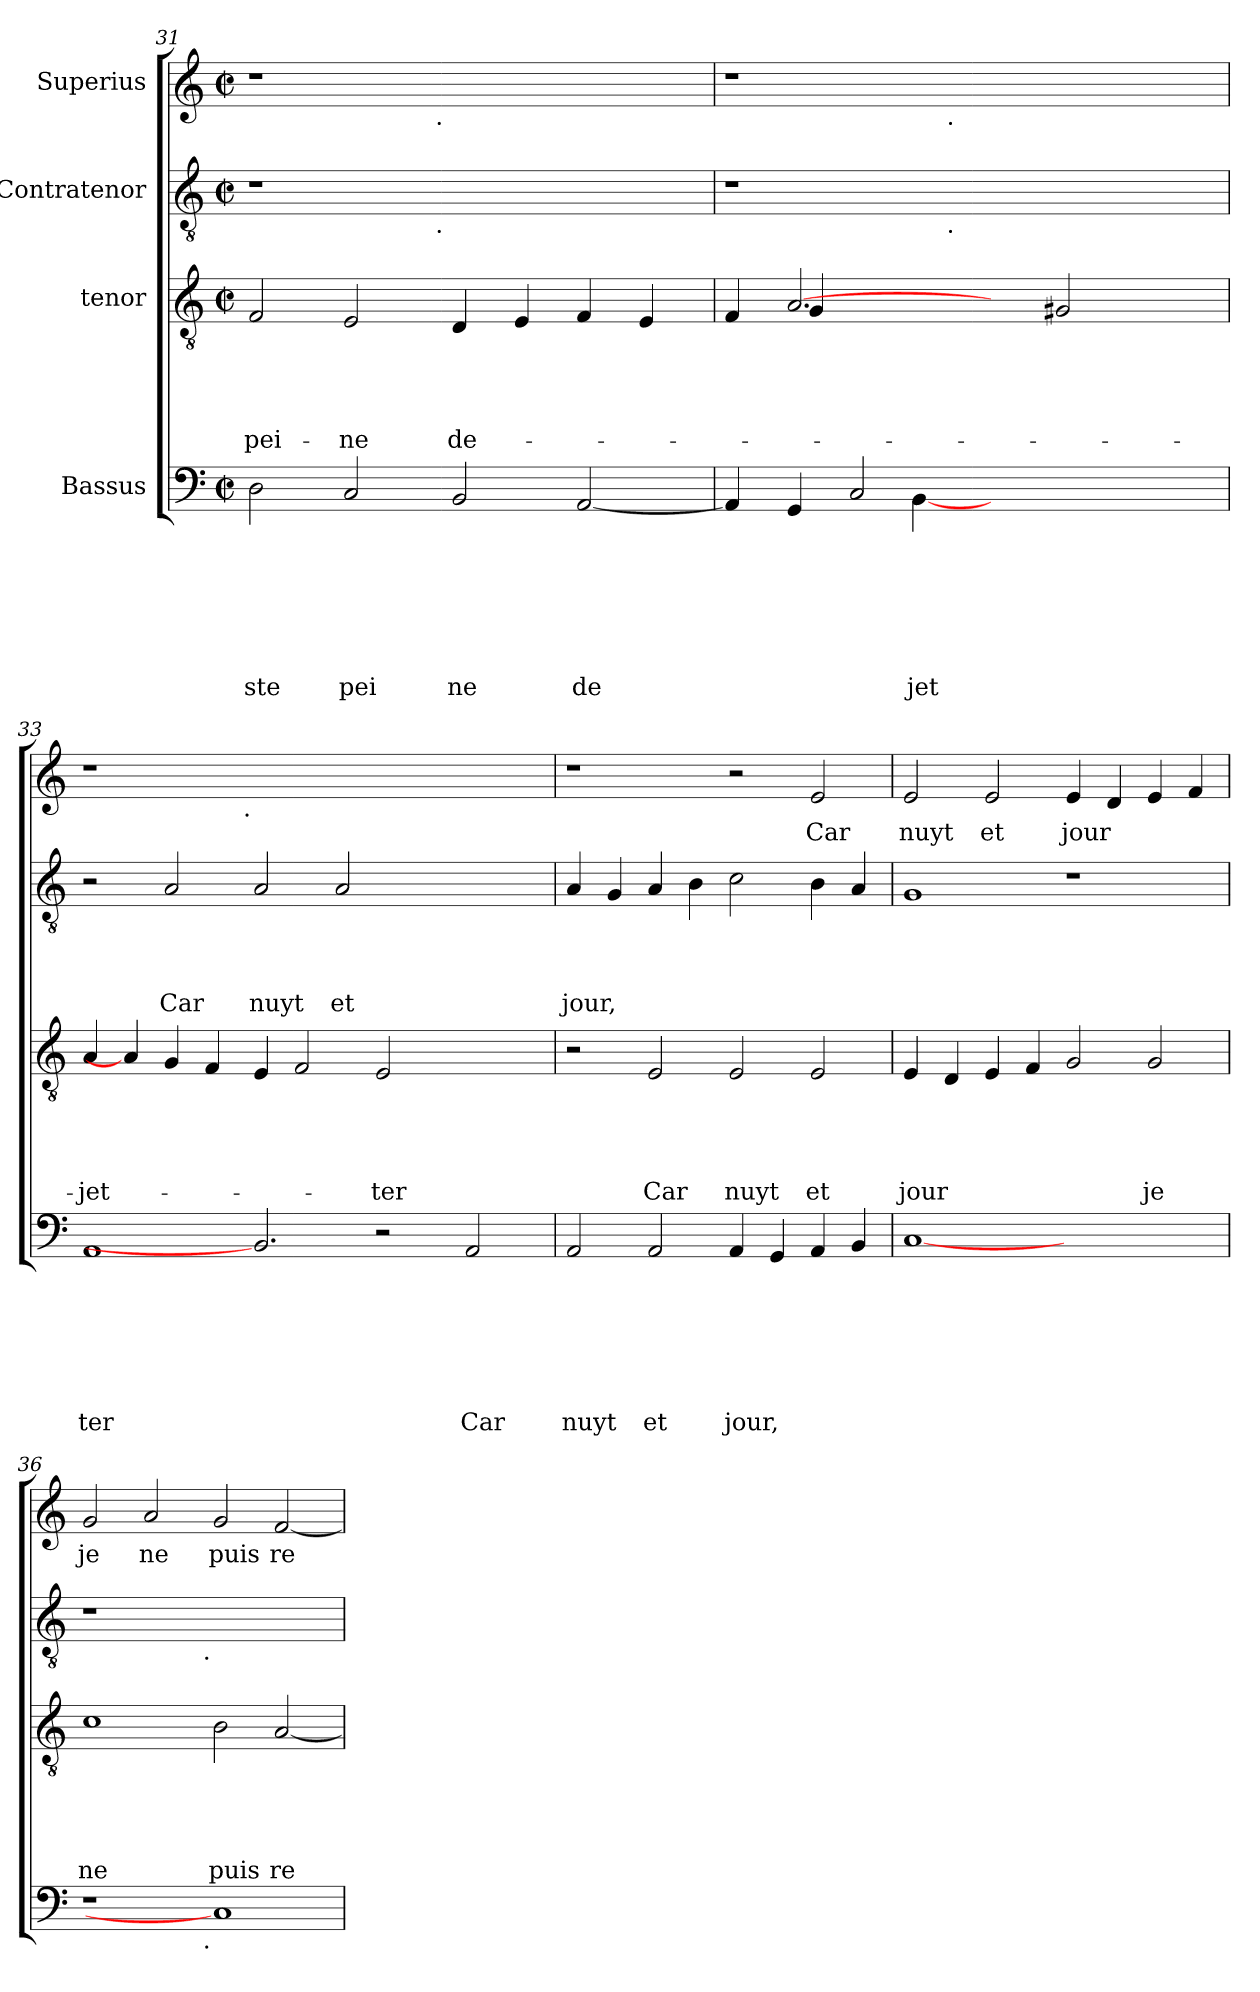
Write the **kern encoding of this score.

**kern	**text	**text	**text	**text	**text	**text	**text	**kern	**text	**text	**text	**text	**text	**kern	**text	**text	**text	**text	**kern	**text
*part4	*part4	*part4	*part4	*part4	*part4	*part4	*part4	*part3	*part3	*part3	*part3	*part3	*part3	*part2	*part2	*part2	*part2	*part2	*part1	*part1
*staff4	*staff4	*staff4	*staff4	*staff4	*staff4	*staff4	*staff4	*staff3	*staff3	*staff3	*staff3	*staff3	*staff3	*staff2	*staff2	*staff2	*staff2	*staff2	*staff1	*staff1
*I"Bassus	*	*	*	*	*	*	*	*I"tenor	*	*	*	*	*	*I"Contratenor	*	*	*	*	*I"Superius	*
*clefF4	*	*	*	*	*	*	*	*clefGv2	*	*	*	*	*	*clefGv2	*	*	*	*	*clefG2	*
*k[]	*	*	*	*	*	*	*	*k[]	*	*	*	*	*	*k[]	*	*	*	*	*k[]	*
*C:	*	*	*	*	*	*	*	*C:	*	*	*	*	*	*C:	*	*	*	*	*C:	*
*M2/2	*	*	*	*	*	*	*	*M2/2	*	*	*	*	*	*M2/2	*	*	*	*	*M2/2	*
*met(c|)	*	*	*	*	*	*	*	*met(c|)	*	*	*	*	*	*met(c|)	*	*	*	*	*met(c|)	*
=31	=31	=31	=31	=31	=31	=31	=31	=31	=31	=31	=31	=31	=31	=31	=31	=31	=31	=31	=31	=31
!	!	!	!	!	!	!	!LO:LY:b	!	!	!	!	!	!LO:LY:b	!	!	!	!	!	!	!
*	*	*	*	*	*	*	*	*	*	*	*	*	*	*^	*	*	*	*	*^	*
2D\	.	.	.	.	.	.	ste	2F/	.	.	.	.	pei-	1r	2ryy	.	.	.	.	1r	2ryy	.
!	!	!	!	!	!	!	!LO:LY:b	!	!	!	!	!	!LO:LY:b	!	!	!	!	!	!	!	!	!
2C/	.	.	.	.	.	.	pei	2E/	.	.	.	.	-ne	.	4...ryy	.	.	.	.	.	4...ryy	.
!	!	!	!	!	!	!	!	!	!	!	!	!	!	!	!	!	!	!	!	!	!LO:TX:b:t=.	!
!	!	!	!	!	!	!	!	!	!	!	!	!	!	!	!LO:TX:b:t=.	!	!	!	!	!	!	!
.	.	.	.	.	.	.	.	.	.	.	.	.	.	.	1ryy	.	.	.	.	.	1ryy	.
!	!	!	!	!	!	!	!LO:LY:b	!	!	!	!	!	!LO:LY:b	!	!	!	!	!	!	!	!	!
2BB/	.	.	.	.	.	.	ne	4D/	.	.	.	.	de-	1ryy	.	.	.	.	.	1ryy	.	.
.	.	.	.	.	.	.	.	4E/	.	.	.	.	.	.	.	.	.	.	.	.	.	.
!	!	!	!	!	!	!	!LO:LY:b	!	!	!	!	!	!	!	!	!	!	!	!	!	!	!
[<2AA/	.	.	.	.	.	.	de	4F/	.	.	.	.	.	.	.	.	.	.	.	.	.	.
.	.	.	.	.	.	.	.	4E/	.	.	.	.	.	.	.	.	.	.	.	.	.	.
.	.	.	.	.	.	.	.	.	.	.	.	.	.	.	32ryy	.	.	.	.	.	32ryy	.
=32	=32	=32	=32	=32	=32	=32	=32	=32	=32	=32	=32	=32	=32	=32	=32	=32	=32	=32	=32	=32	=32	=32
*^	*	*	*	*	*	*	*	*^	*	*	*	*	*	*	*	*	*	*	*	*	*	*
4AA/]	2.ryy	.	.	.	.	.	.	.	4F/	4ryy	.	.	.	.	.	1r	2ryy	.	.	.	.	1r	2ryy	.
4GG/	.	.	.	.	.	.	.	.	[2.A	4G/	.	.	.	.	.	.	.	.	.	.	.	.	.	.
2C/	.	.	.	.	.	.	.	.	.	1ryy	.	.	.	.	.	.	4ryy	.	.	.	.	.	4ryy	.
!	!	!	!	!	!	!	!	!LO:LY:b	!	!	!	!	!	!	!	!	!	!	!	!	!	!	!	!
.	[4BB	.	.	.	.	.	.	jet	.	.	.	.	.	.	.	.	16.ryy	.	.	.	.	.	16.ryy	.
!	!	!	!	!	!	!	!	!	!	!	!	!	!	!	!	!	!	!	!	!	!	!	!LO:TX:b:t=.	!
!	!	!	!	!	!	!	!	!	!	!	!	!	!	!	!	!	!LO:TX:b:t=.	!	!	!	!	!	!	!
.	.	.	.	.	.	.	.	.	.	.	.	.	.	.	.	.	2ryy	.	.	.	.	.	2ryy	.
2.ryy	2.ryy	.	.	.	.	.	.	.	4ryy	.	.	.	.	.	.	2.ryy	.	.	.	.	.	2.ryy	.	.
.	.	.	.	.	.	.	.	.	2G#/	.	.	.	.	.	.	.	.	.	.	.	.	.	.	.
.	.	.	.	.	.	.	.	.	.	.	.	.	.	.	.	.	4ryy	.	.	.	.	.	4ryy	.
.	.	.	.	.	.	.	.	.	.	4ryy	.	.	.	.	.	.	.	.	.	.	.	.	.	.
.	.	.	.	.	.	.	.	.	.	.	.	.	.	.	.	.	8ryy	.	.	.	.	.	8ryy	.
.	.	.	.	.	.	.	.	.	.	.	.	.	.	.	.	.	32ryy	.	.	.	.	.	32ryy	.
=33	=33	=33	=33	=33	=33	=33	=33	=33	=33	=33	=33	=33	=33	=33	=33	=33	=33	=33	=33	=33	=33	=33	=33	=33
!	!	!	!	!	!	!	!	!LO:LY:b	!	!	!	!	!	!	!LO:LY:b	!	!	!	!	!	!	!	!	!
*v	*v	*	*	*	*	*	*	*	*	*	*	*	*	*	*	*v	*v	*	*	*	*	*	*	*
*	*	*	*	*	*	*	*	*v	*v	*	*	*	*	*	*	*	*	*	*	*	*	*
1AA	.	.	.	.	.	.	ter	4A/	.	.	.	.	-jet-	2r	.	.	.	.	1r	2ryy	.
.	.	.	.	.	.	.	.	4A]	.	.	.	.	.	.	.	.	.	.	.	.	.
!	!	!	!	!	!	!	!	!	!	!	!	!	!	!	!	!	!	!LO:LY:b	!	!	!
.	.	.	.	.	.	.	.	4G/	.	.	.	.	.	2A/	.	.	.	Car	.	4...ryy	.
.	.	.	.	.	.	.	.	4F/	.	.	.	.	.	.	.	.	.	.	.	.	.
!	!	!	!	!	!	!	!	!	!	!	!	!	!	!	!	!	!	!	!	!LO:TX:b:t=.	!
.	.	.	.	.	.	.	.	.	.	.	.	.	.	.	.	.	.	.	.	1ryy	.
!	!	!	!	!	!	!	!	!	!	!	!	!	!	!	!	!	!	!LO:LY:b	!	!	!
2.BB]	.	.	.	.	.	.	.	4E/	.	.	.	.	.	2A/	.	.	.	nuyt	1..ryy	.	.
.	.	.	.	.	.	.	.	2F/	.	.	.	.	.	.	.	.	.	.	.	.	.
!	!	!	!	!	!	!	!	!	!	!	!	!	!	!	!	!	!	!LO:LY:b	!	!	!
.	.	.	.	.	.	.	.	.	.	.	.	.	.	2A/	.	.	.	et	.	.	.
!	!	!	!	!	!	!	!	!	!	!	!	!	!LO:LY:b	!	!	!	!	!	!	!	!
2r	.	.	.	.	.	.	.	2E/	.	.	.	.	-ter	.	.	.	.	.	.	.	.
.	.	.	.	.	.	.	.	.	.	.	.	.	.	.	.	.	.	.	.	2ryy	.
.	.	.	.	.	.	.	.	.	.	.	.	.	.	2.ryy	.	.	.	.	.	.	.
!	!	!	!	!	!	!	!LO:LY:b	!	!	!	!	!	!	!	!	!	!	!	!	!	!
2AA/	.	.	.	.	.	.	Car	2ryy	.	.	.	.	.	.	.	.	.	.	.	.	.
.	.	.	.	.	.	.	.	.	.	.	.	.	.	.	.	.	.	.	.	4ryy	.
.	.	.	.	.	.	.	.	.	.	.	.	.	.	.	.	.	.	.	.	32ryy	.
=34	=34	=34	=34	=34	=34	=34	=34	=34	=34	=34	=34	=34	=34	=34	=34	=34	=34	=34	=34	=34	=34
!	!	!	!	!	!	!	!LO:LY:b	!	!	!	!	!	!	!	!	!	!	!LO:LY:b	!	!	!
*	*	*	*	*	*	*	*	*	*	*	*	*	*	*	*	*	*	*	*v	*v	*
2AA/	.	.	.	.	.	.	nuyt	2r	.	.	.	.	.	4A/	.	.	.	jour,	1r	.
.	.	.	.	.	.	.	.	.	.	.	.	.	.	4G/	.	.	.	.	.	.
!	!	!	!	!	!	!	!LO:LY:b	!	!	!	!	!	!LO:LY:b	!	!	!	!	!	!	!
2AA/	.	.	.	.	.	.	et	2E/	.	.	.	.	Car	4A/	.	.	.	.	.	.
.	.	.	.	.	.	.	.	.	.	.	.	.	.	4B\	.	.	.	.	.	.
!	!	!	!	!	!	!	!LO:LY:b	!	!	!	!	!	!LO:LY:b	!	!	!	!	!	!	!
4AA/	.	.	.	.	.	.	jour,	2E/	.	.	.	.	nuyt	2c\	.	.	.	.	2r	.
4GG/	.	.	.	.	.	.	.	.	.	.	.	.	.	.	.	.	.	.	.	.
!	!	!	!	!	!	!	!	!	!	!	!	!	!LO:LY:b	!	!	!	!	!	!	!LO:LY:b
4AA/	.	.	.	.	.	.	.	2E/	.	.	.	.	et	4B\	.	.	.	.	2e/	Car
4BB/	.	.	.	.	.	.	.	.	.	.	.	.	.	4A/	.	.	.	.	.	.
=35	=35	=35	=35	=35	=35	=35	=35	=35	=35	=35	=35	=35	=35	=35	=35	=35	=35	=35	=35	=35
!	!	!	!	!	!	!	!	!	!	!	!	!	!LO:LY:b	!	!	!	!	!	!	!LO:LY:b
[1C	.	.	.	.	.	.	.	4E/	.	.	.	.	jour	1G	.	.	.	.	2e/	nuyt
.	.	.	.	.	.	.	.	4D/	.	.	.	.	.	.	.	.	.	.	.	.
!	!	!	!	!	!	!	!	!	!	!	!	!	!	!	!	!	!	!	!	!LO:LY:b
.	.	.	.	.	.	.	.	4E/	.	.	.	.	.	.	.	.	.	.	2e/	et
.	.	.	.	.	.	.	.	4F/	.	.	.	.	.	.	.	.	.	.	.	.
!	!	!	!	!	!	!	!	!	!	!	!	!	!	!	!	!	!	!	!	!LO:LY:b
1ryy	.	.	.	.	.	.	.	2G/	.	.	.	.	.	1r	.	.	.	.	4e/	jour
.	.	.	.	.	.	.	.	.	.	.	.	.	.	.	.	.	.	.	4d/	.
!	!	!	!	!	!	!	!	!	!	!	!	!	!LO:LY:b	!	!	!	!	!	!	!
.	.	.	.	.	.	.	.	2G/	.	.	.	.	je	.	.	.	.	.	4e/	.
.	.	.	.	.	.	.	.	.	.	.	.	.	.	.	.	.	.	.	4f/	.
!!LO:LB:g=z
=36	=36	=36	=36	=36	=36	=36	=36	=36	=36	=36	=36	=36	=36	=36	=36	=36	=36	=36	=36	=36
!	!	!	!	!	!	!	!	!	!	!	!	!	!LO:LY:b	!	!	!	!	!	!	!LO:LY:b
*^	*	*	*	*	*	*	*	*	*	*	*	*	*	*^	*	*	*	*	*	*
1r	2ryy	.	.	.	.	.	.	.	1c	.	.	.	.	ne	1r	2ryy	.	.	.	.	2g/	je
!	!	!	!	!	!	!	!	!	!	!	!	!	!	!	!	!	!	!	!	!	!	!LO:LY:b
.	4...ryy	.	.	.	.	.	.	.	.	.	.	.	.	.	.	4...ryy	.	.	.	.	2a/	ne
!	!	!	!	!	!	!	!	!	!	!	!	!	!	!	!	!LO:TX:b:t=.	!	!	!	!	!	!
!	!LO:TX:b:t=.	!	!	!	!	!	!	!	!	!	!	!	!	!	!	!	!	!	!	!	!	!
.	1ryy	.	.	.	.	.	.	.	.	.	.	.	.	.	.	1ryy	.	.	.	.	.	.
!	!	!	!	!	!	!	!	!	!	!	!	!	!	!LO:LY:b	!	!	!	!	!	!	!	!LO:LY:b
1C]	.	.	.	.	.	.	.	.	2B\	.	.	.	.	puis	1ryy	.	.	.	.	.	2g/	puis
!	!	!	!	!	!	!	!	!	!	!	!	!	!	!LO:LY:b	!	!	!	!	!	!	!	!LO:LY:b
.	.	.	.	.	.	.	.	.	[<2A/	.	.	.	.	re	.	.	.	.	.	.	[<2f/	re
.	32ryy	.	.	.	.	.	.	.	.	.	.	.	.	.	.	32ryy	.	.	.	.	.	.
*v	*v	*	*	*	*	*	*	*	*	*	*	*	*	*	*v	*v	*	*	*	*	*	*
=	=	=	=	=	=	=	=	=	=	=	=	=	=	=	=	=	=	=	=	=
*-	*-	*-	*-	*-	*-	*-	*-	*-	*-	*-	*-	*-	*-	*-	*-	*-	*-	*-	*-	*-
